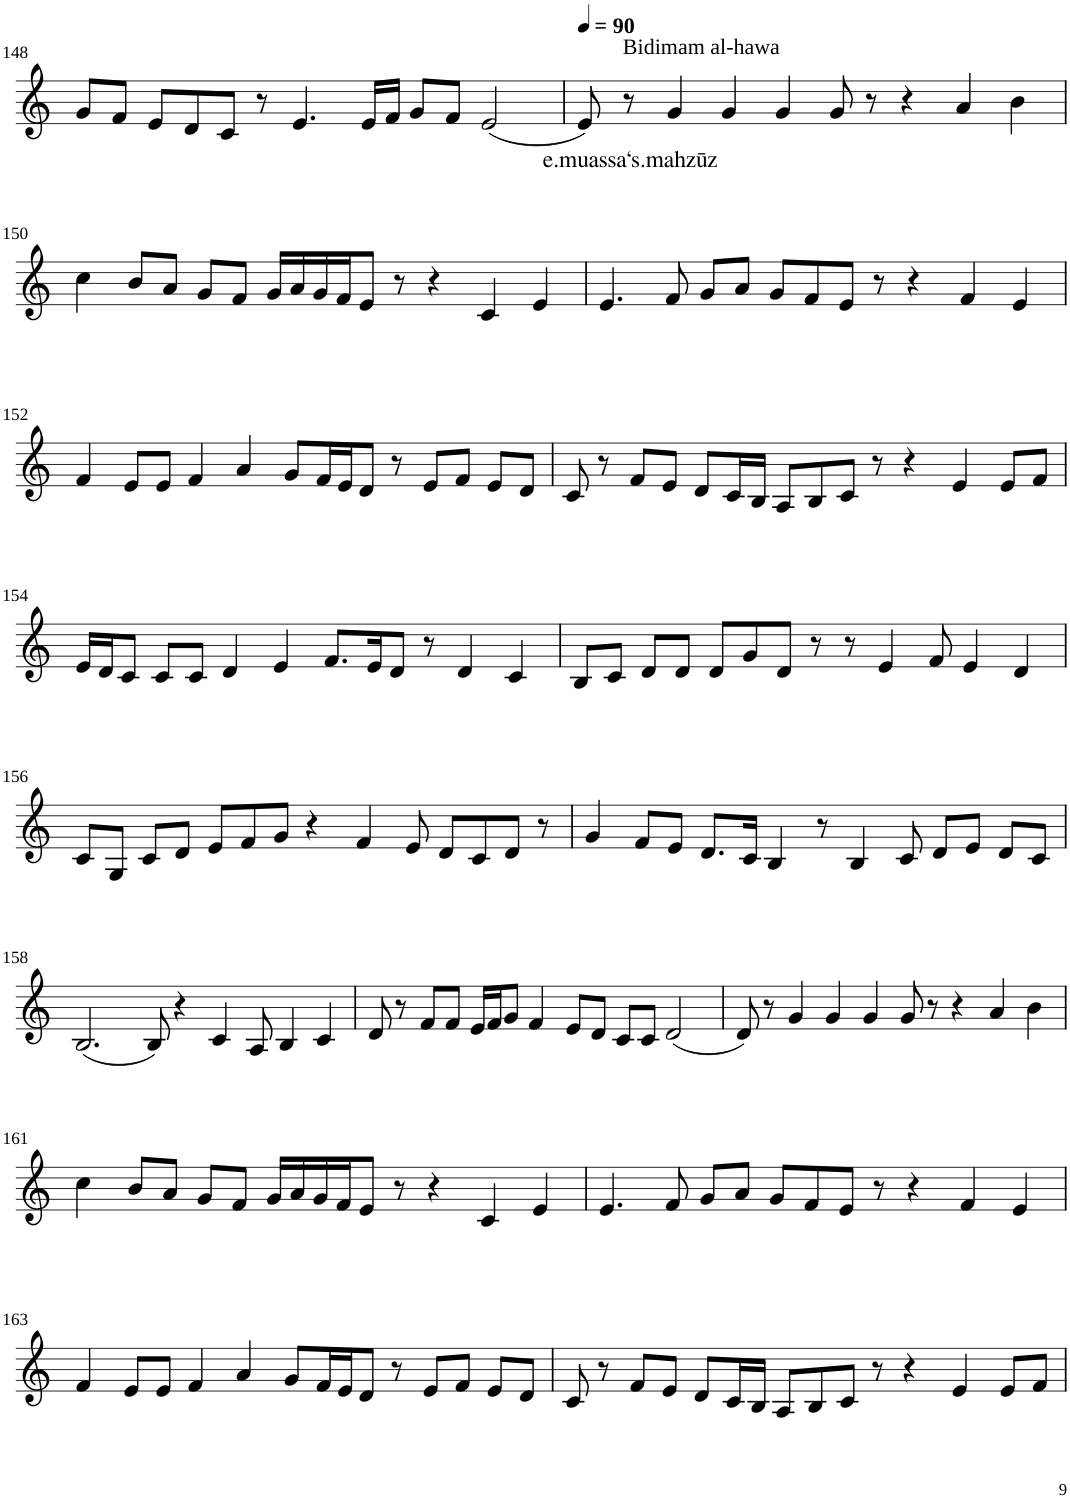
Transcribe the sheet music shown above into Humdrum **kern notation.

**kern	**text
*part1	*part1
*staff1	*staff1
*I"Violin	*
!!LO:PB:g=z
*clefG2	*
*k[]	*
*M8/4	*
=148	=148
8g/L	.
8f/J	.
8e/L	.
8d/	.
8c/J	.
8r	.
4.e/	.
16e/LL	.
16f/JJ	.
8g/L	.
8f/J	.
(2e/	.
=149	=149
*MM90	*
!	!LO:LY:b
8e/)	e.muassa‘
!LO:TX:a:t=Bidimam al-hawa	!
8r	.
!	!LO:LY:b
4g/	s.mahzūz
4g/	.
4g/	.
8g/	.
8r	.
4r	.
4a/	.
4b\	.
!!LO:LB:g=z
=150	=150
4cc\	.
8b/L	.
8a/J	.
8g/L	.
8f/J	.
16g/LL	.
16a/	.
16g/	.
16f/J	.
8e/J	.
8r	.
4r	.
4c/	.
4e/	.
=151	=151
4.e/	.
8f/	.
8g/L	.
8a/J	.
8g/L	.
8f/	.
8e/J	.
8r	.
4r	.
4f/	.
4e/	.
!!LO:LB:g=z
=152	=152
4f/	.
8e/L	.
8e/J	.
4f/	.
4a/	.
8g/L	.
16f/L	.
16e/J	.
8d/J	.
8r	.
8e/L	.
8f/J	.
8e/L	.
8d/J	.
=153	=153
8c/	.
8r	.
8f/L	.
8e/J	.
8d/L	.
16c/L	.
16B/JJ	.
8A/L	.
8B/	.
8c/J	.
8r	.
4r	.
4e/	.
8e/L	.
8f/J	.
!!LO:LB:g=z
=154	=154
16e/LL	.
16d/J	.
8c/J	.
8c/L	.
8c/J	.
4d/	.
4e/	.
8.f/L	.
16e/K	.
8d/J	.
8r	.
4d/	.
4c/	.
=155	=155
8B/L	.
8c/J	.
8d/L	.
8d/J	.
8d/L	.
8g/	.
8d/J	.
8r	.
8r	.
4e/	.
8f/	.
4e/	.
4d/	.
!!LO:LB:g=z
=156	=156
8c/L	.
8G/J	.
8c/L	.
8d/J	.
8e/L	.
8f/	.
8g/J	.
4r	.
4f/	.
8e/	.
8d/L	.
8c/	.
8d/J	.
8r	.
=157	=157
4g/	.
8f/L	.
8e/J	.
8.d/L	.
16c/Jk	.
4B/	.
8r	.
4B/	.
8c/	.
8d/L	.
8e/J	.
8d/L	.
8c/J	.
!!LO:LB:g=z
=158	=158
(2.B/	.
8B/)	.
4r	.
4c/	.
8A/	.
4B/	.
4c/	.
=159	=159
8d/	.
8r	.
8f/L	.
8f/J	.
16e/LL	.
16f/J	.
8g/J	.
4f/	.
8e/L	.
8d/J	.
8c/L	.
8c/J	.
(2d/	.
=160	=160
8d/)	.
8r	.
4g/	.
4g/	.
4g/	.
8g/	.
8r	.
4r	.
4a/	.
4b\	.
!!LO:LB:g=z
=161	=161
4cc\	.
8b/L	.
8a/J	.
8g/L	.
8f/J	.
16g/LL	.
16a/	.
16g/	.
16f/J	.
8e/J	.
8r	.
4r	.
4c/	.
4e/	.
=162	=162
4.e/	.
8f/	.
8g/L	.
8a/J	.
8g/L	.
8f/	.
8e/J	.
8r	.
4r	.
4f/	.
4e/	.
!!LO:LB:g=z
=163	=163
4f/	.
8e/L	.
8e/J	.
4f/	.
4a/	.
8g/L	.
16f/L	.
16e/J	.
8d/J	.
8r	.
8e/L	.
8f/J	.
8e/L	.
8d/J	.
=164	=164
8c/	.
8r	.
8f/L	.
8e/J	.
8d/L	.
16c/L	.
16B/JJ	.
8A/L	.
8B/	.
8c/J	.
8r	.
4r	.
4e/	.
8e/L	.
8f/J	.
=	=
*-	*-
